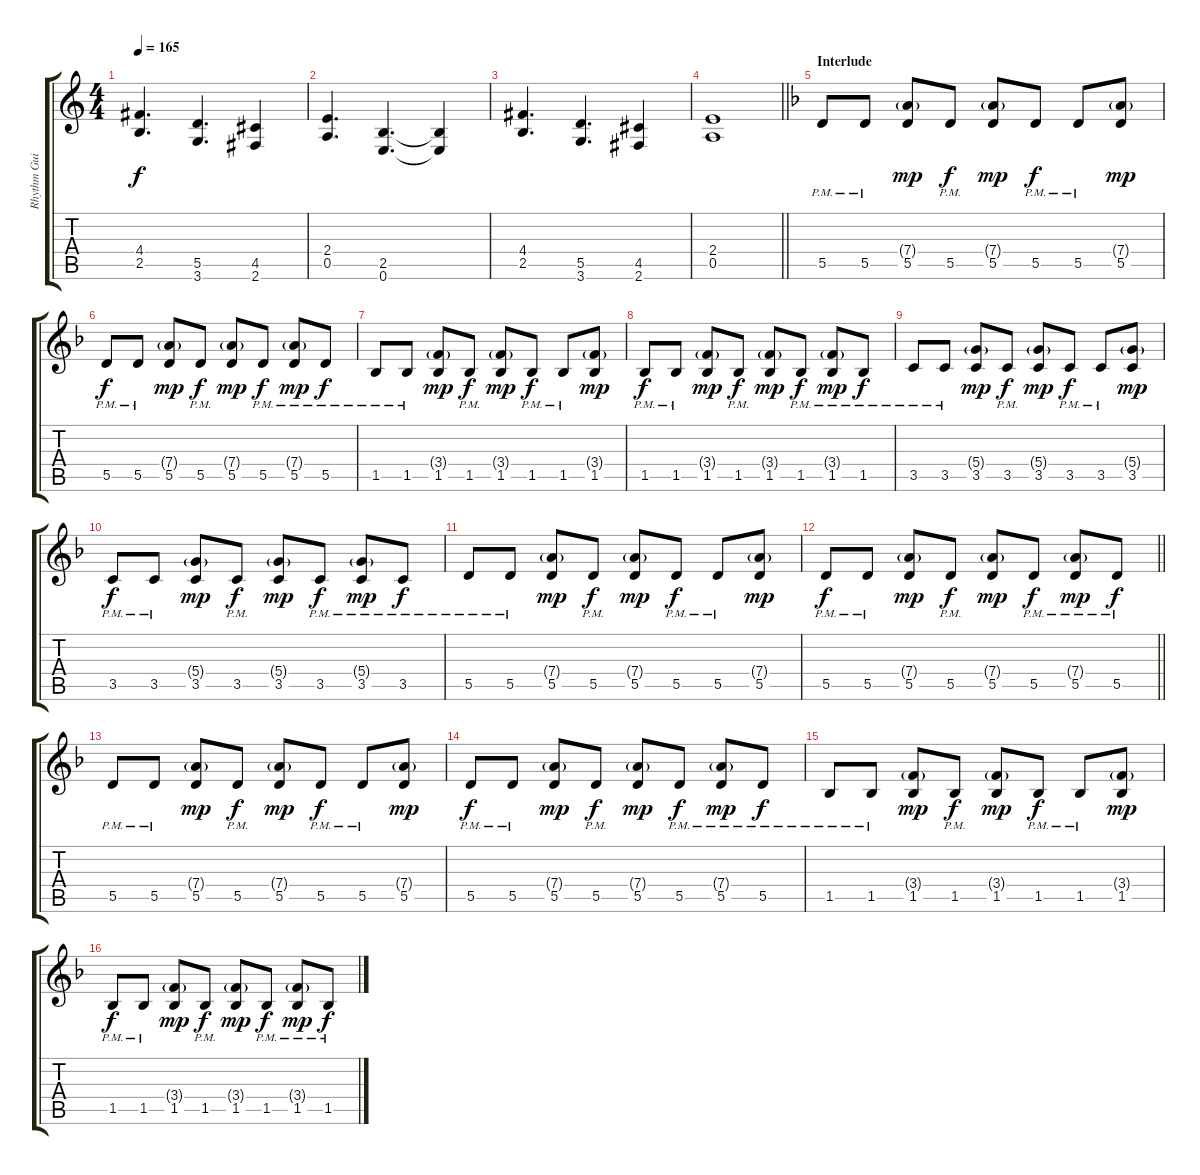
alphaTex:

\track ("Rhythm Guitar 1: Patrick Juhàsz" "Rhythm Gui") {instrument distortionguitar}
\staff {score tabs}
\tuning (E4 B3 G3 D3 A2 E2) {hide}
\ts (4 4)
\tempo 165
\clef g2
\ks aminor
(4.4 2.5).4{d dy f} (5.5 3.6).4{d} (4.5 2.6).4 |
(2.4 0.5).4{d} (2.5 0.6).4{d} (2.5{t} 0.6{t}).4 |
(4.4 2.5).4{d} (5.5 3.6).4{d} (4.5 2.6).4 |
\barLineRight lightlight
(2.4 0.5).1 |
\section ("" "Interlude")
\ks dminor
5.5{pm}.8 5.5{pm}.8 (7.4{g} 5.5).8{dy mp} 5.5{pm}.8{dy f} (7.4{g} 5.5).8{dy mp} 5.5{pm}.8{dy f} 5.5{pm}.8 (7.4{g} 5.5).8{dy mp} |
5.5{pm}.8{dy f} 5.5{pm}.8 (7.4{g} 5.5).8{dy mp} 5.5{pm}.8{dy f} (7.4{g} 5.5).8{dy mp} 5.5{pm}.8{dy f} (7.4{g} 5.5{pm}).8{dy mp} 5.5{pm}.8{dy f} |
1.5{pm}.8 1.5{pm}.8 (3.4{g} 1.5).8{dy mp} 1.5{pm}.8{dy f} (3.4{g} 1.5).8{dy mp} 1.5{pm}.8{dy f} 1.5{pm}.8 (3.4{g} 1.5).8{dy mp} |
1.5{pm}.8{dy f} 1.5{pm}.8 (3.4{g} 1.5).8{dy mp} 1.5{pm}.8{dy f} (3.4{g} 1.5).8{dy mp} 1.5{pm}.8{dy f} (3.4{g} 1.5{pm}).8{dy mp} 1.5{pm}.8{dy f} |
3.5{pm}.8 3.5{pm}.8 (5.4{g} 3.5).8{dy mp} 3.5{pm}.8{dy f} (5.4{g} 3.5).8{dy mp} 3.5{pm}.8{dy f} 3.5{pm}.8 (5.4{g} 3.5).8{dy mp} |
3.5{pm}.8{dy f} 3.5{pm}.8 (5.4{g} 3.5).8{dy mp} 3.5{pm}.8{dy f} (5.4{g} 3.5).8{dy mp} 3.5{pm}.8{dy f} (5.4{g} 3.5{pm}).8{dy mp} 3.5{pm}.8{dy f} |
5.5{pm}.8 5.5{pm}.8 (7.4{g} 5.5).8{dy mp} 5.5{pm}.8{dy f} (7.4{g} 5.5).8{dy mp} 5.5{pm}.8{dy f} 5.5{pm}.8 (7.4{g} 5.5).8{dy mp} |
\barLineRight lightlight
5.5{pm}.8{dy f} 5.5{pm}.8 (7.4{g} 5.5).8{dy mp} 5.5{pm}.8{dy f} (7.4{g} 5.5).8{dy mp} 5.5{pm}.8{dy f} (7.4{g} 5.5{pm}).8{dy mp} 5.5{pm}.8{dy f} |
5.5{pm}.8 5.5{pm}.8 (7.4{g} 5.5).8{dy mp} 5.5{pm}.8{dy f} (7.4{g} 5.5).8{dy mp} 5.5{pm}.8{dy f} 5.5{pm}.8 (7.4{g} 5.5).8{dy mp} |
5.5{pm}.8{dy f} 5.5{pm}.8 (7.4{g} 5.5).8{dy mp} 5.5{pm}.8{dy f} (7.4{g} 5.5).8{dy mp} 5.5{pm}.8{dy f} (7.4{g} 5.5{pm}).8{dy mp} 5.5{pm}.8{dy f} |
1.5{pm}.8 1.5{pm}.8 (3.4{g} 1.5).8{dy mp} 1.5{pm}.8{dy f} (3.4{g} 1.5).8{dy mp} 1.5{pm}.8{dy f} 1.5{pm}.8 (3.4{g} 1.5).8{dy mp} |
1.5{pm}.8{dy f} 1.5{pm}.8 (3.4{g} 1.5).8{dy mp} 1.5{pm}.8{dy f} (3.4{g} 1.5).8{dy mp} 1.5{pm}.8{dy f} (3.4{g} 1.5{pm}).8{dy mp} 1.5{pm}.8{dy f}
